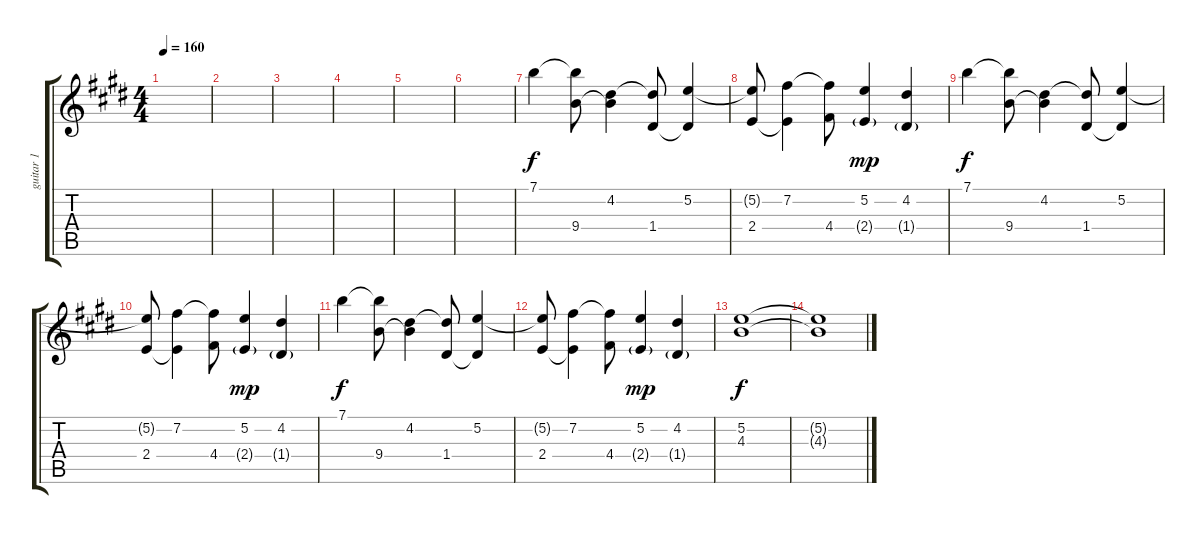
\track ("guitar 1" "guitar 1") {instrument electricguitarclean}
\staff {score tabs}
\tuning (E4 B3 G3 D3 A2 E2) {hide}
\ts (4 4)
\tempo 160
\clef g2
\ks e
|
|
|
|
|
|
7.1.4{dy f} (7.1{t} 9.4).8 (4.2 9.4{t}).4 (4.2{t} 1.4).8 (5.2 1.4{t}).4 |
(5.2{t} 2.4).8 (7.2 2.4{t}).4 (7.2{t} 4.4).8 (5.2 2.4{g}).4{dy mp} (4.2 1.4{g}).4 |
7.1.4{dy f} (7.1{t} 9.4).8 (4.2 9.4{t}).4 (4.2{t} 1.4).8 (5.2 1.4{t}).4 |
(5.2{t} 2.4).8 (7.2 2.4{t}).4 (7.2{t} 4.4).8 (5.2 2.4{g}).4{dy mp} (4.2 1.4{g}).4 |
7.1.4{dy f} (7.1{t} 9.4).8 (4.2 9.4{t}).4 (4.2{t} 1.4).8 (5.2 1.4{t}).4 |
(5.2{t} 2.4).8 (7.2 2.4{t}).4 (7.2{t} 4.4).8 (5.2 2.4{g}).4{dy mp} (4.2 1.4{g}).4 |
(5.2 4.3).1{dy f} |
(5.2{t} 4.3{t}).1
